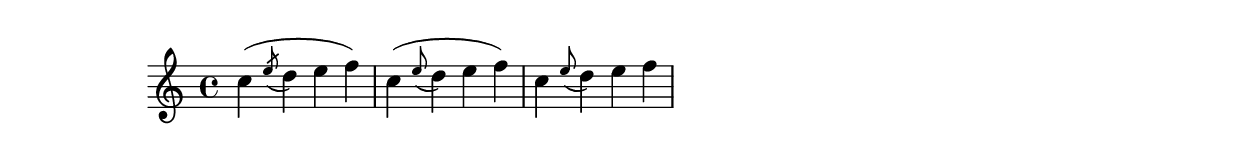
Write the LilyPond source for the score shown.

\version "2.19.21"

\header {
  texidoc = "Appoggiatura and acciaccaturas use a different slur than the
default, so they produce a nested slur without warnings."
}

\relative {
  c''4( \acciaccatura e8 d4 e4 f) |
  c4( \appoggiatura e8 d4 e4 f) |
  c4  \appoggiatura e8 d4 e4 f |
}
